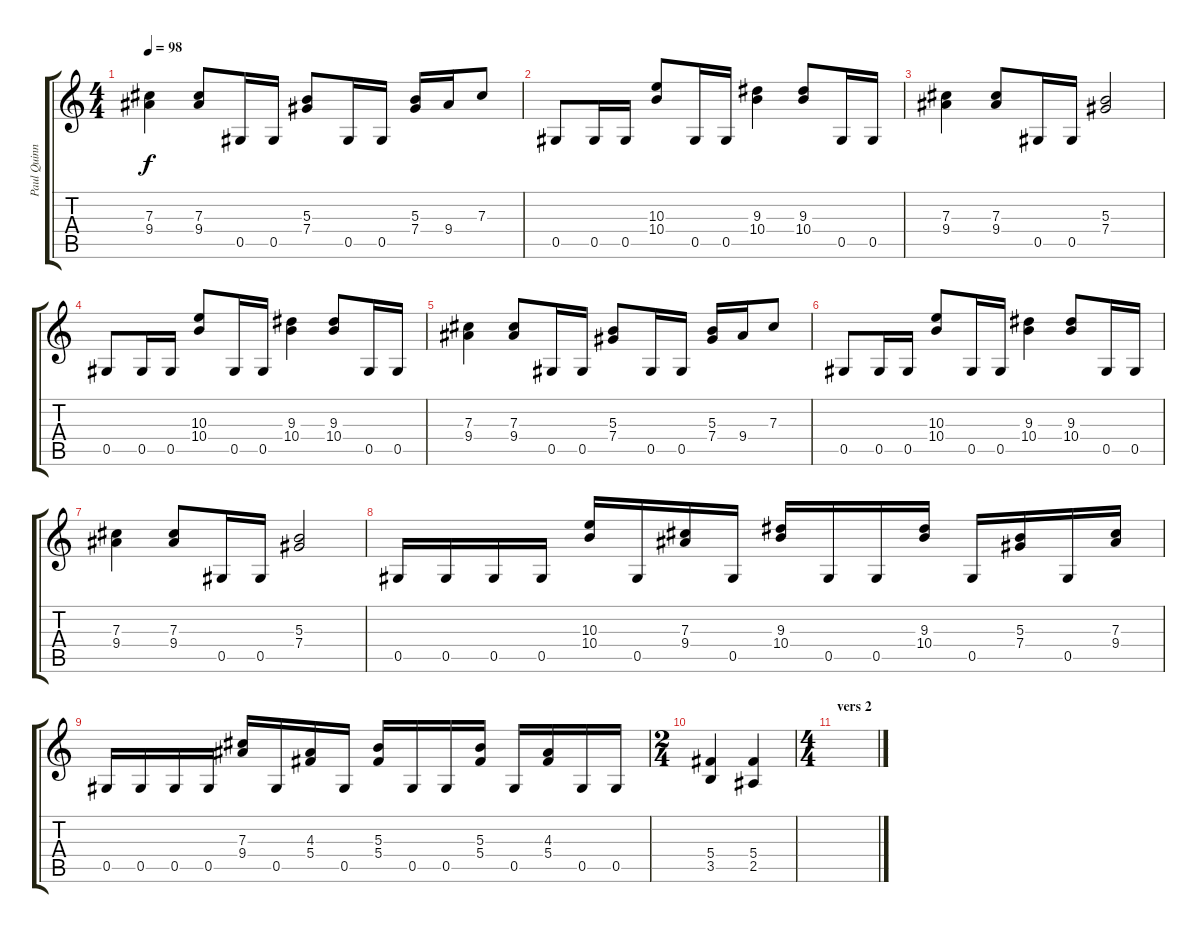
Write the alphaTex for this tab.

\track ("Paul Quinn" "Paul Quinn") {instrument distortionguitar}
\staff {score tabs}
\tuning (Eb4 Bb3 Gb3 Db3 Ab2 Eb2) {hide}
\ts (4 4)
\tempo 98
\clef g2
\ks c
(7.3 9.4).4{dy f} (7.3 9.4).8 0.5.16 0.5.16 (5.3 7.4).8 0.5.16 0.5.16 (5.3 7.4).16 9.4.16 7.3.8 |
0.5.8 0.5.16 0.5.16 (10.3 10.4).8 0.5.16 0.5.16 (9.3 10.4).4 (9.3 10.4).8 0.5.16 0.5.16 |
(7.3 9.4).4 (7.3 9.4).8 0.5.16 0.5.16 (5.3 7.4).2 |
0.5.8 0.5.16 0.5.16 (10.3 10.4).8 0.5.16 0.5.16 (9.3 10.4).4 (9.3 10.4).8 0.5.16 0.5.16 |
(7.3 9.4).4 (7.3 9.4).8 0.5.16 0.5.16 (5.3 7.4).8 0.5.16 0.5.16 (5.3 7.4).16 9.4.16 7.3.8 |
0.5.8 0.5.16 0.5.16 (10.3 10.4).8 0.5.16 0.5.16 (9.3 10.4).4 (9.3 10.4).8 0.5.16 0.5.16 |
(7.3 9.4).4 (7.3 9.4).8 0.5.16 0.5.16 (5.3 7.4).2 |
0.5.16 0.5.16 0.5.16 0.5.16 (10.3 10.4).16 0.5.16 (7.3 9.4).16 0.5.16 (9.3 10.4).16 0.5.16 0.5.16 (9.3 10.4).16 0.5.16 (5.3 7.4).16 0.5.16 (7.3 9.4).16 |
0.5.16 0.5.16 0.5.16 0.5.16 (7.3 9.4).16 0.5.16 (4.3 5.4).16 0.5.16 (5.3 5.4).16 0.5.16 0.5.16 (5.3 5.4).16 0.5.16 (4.3 5.4).16 0.5.16 0.5.16 |
\ts (2 4)
(5.4 3.5).4 (5.4 2.5).4 |
\ts (4 4)
\section ("" "vers 2")
